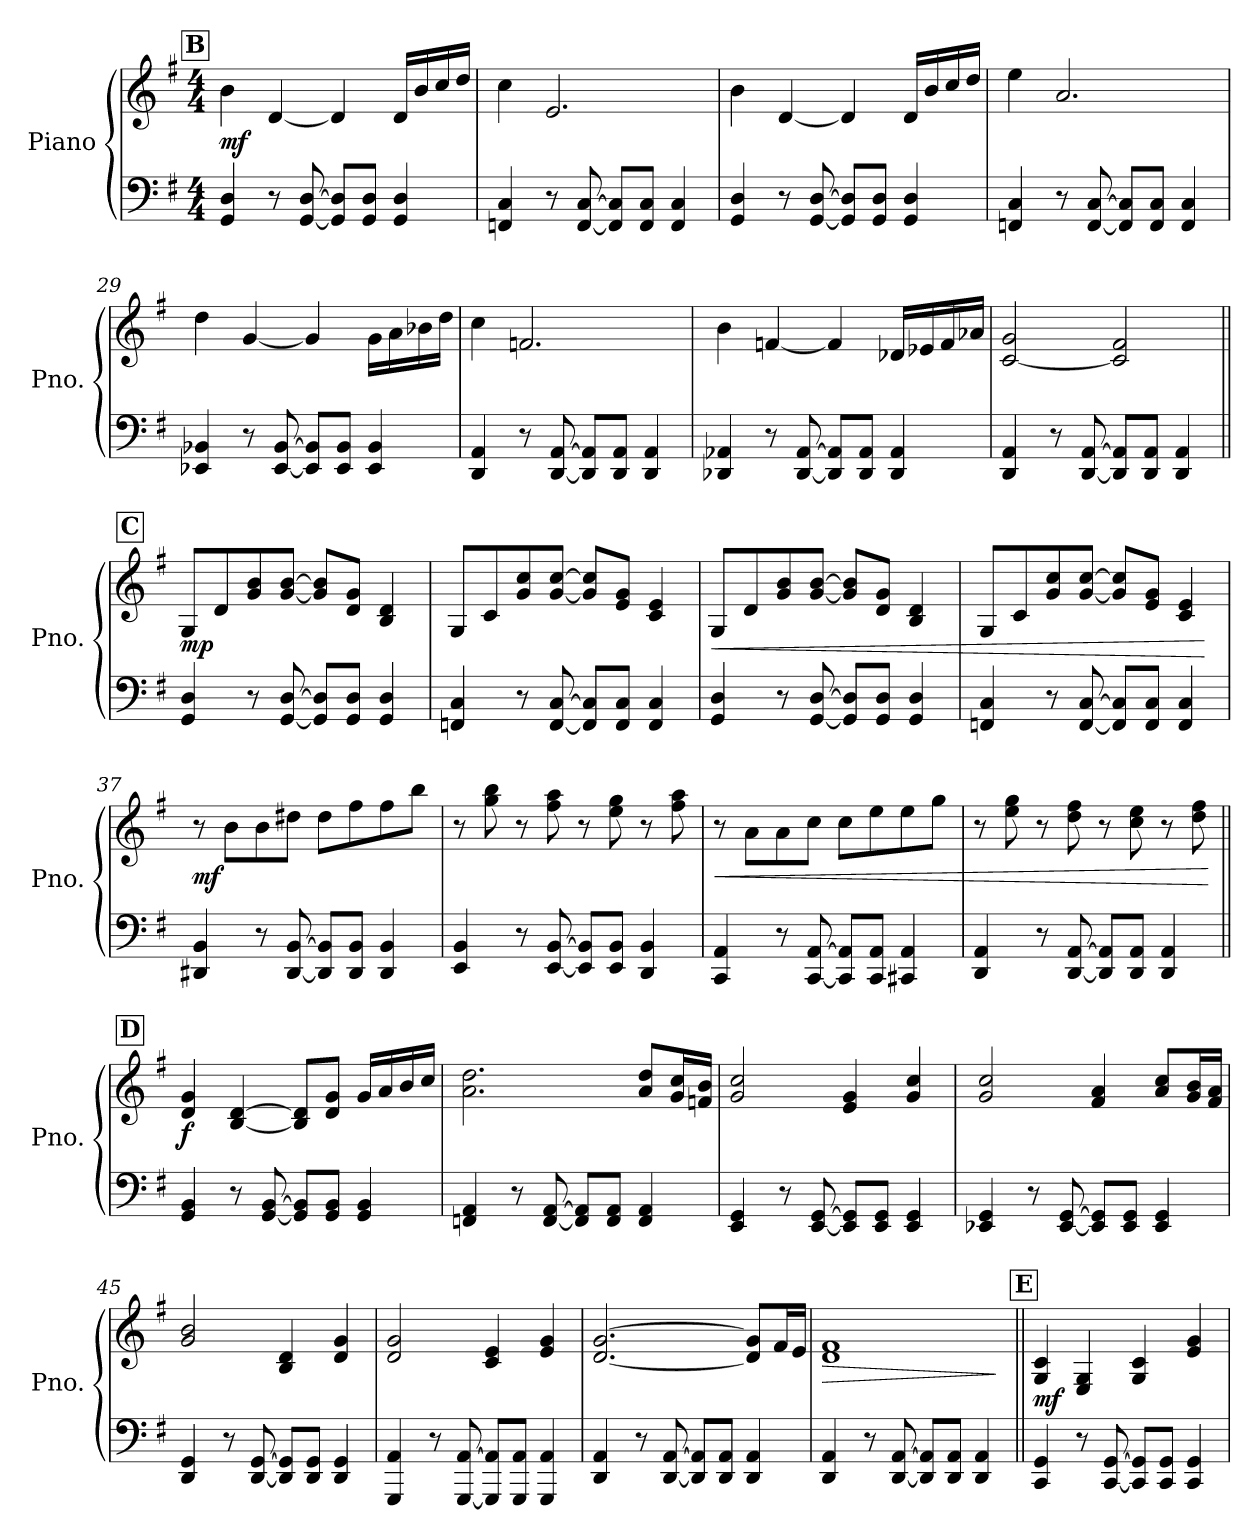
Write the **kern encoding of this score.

**kern	**kern	**dynam
*part1	*part1	*part1
*staff2	*staff1	*staff1/2
*I"Piano	*	*
*I'Pno.	*	*
*clefF4	*clefG2	*
*k[f#]	*k[f#]	*
*M4/4	*M4/4	*
!!LO:REH:place=s1:a:B:fs=14:t=B
=25	=25	=25
!	!	!LO:DY:b
4GG/ 4D/	4b\	mf
8r	[4d/	.
[8GG/ [8D/	.	.
8GG/] 8D/]L	4d/]	.
8GG/ 8D/J	.	.
4GG/ 4D/	16d/LL	.
.	16b/	.
.	16cc/	.
.	16dd/JJ	.
!!LO:PB:g=z
=26	=26	=26
4FFn/ 4C/	4cc\	.
8r	2.e/	.
[8FF/ [8C/	.	.
8FF/] 8C/]L	.	.
8FF/ 8C/J	.	.
4FF/ 4C/	.	.
=27	=27	=27
4GG/ 4D/	4b\	.
8r	[4d/	.
[8GG/ [8D/	.	.
8GG/] 8D/]L	4d/]	.
8GG/ 8D/J	.	.
4GG/ 4D/	16d/LL	.
.	16b/	.
.	16cc/	.
.	16dd/JJ	.
=28	=28	=28
4FFn/ 4C/	4ee\	.
8r	2.a/	.
[8FF/ [8C/	.	.
8FF/] 8C/]L	.	.
8FF/ 8C/J	.	.
4FF/ 4C/	.	.
=29	=29	=29
4EE-X/ 4BB-X/	4dd\	.
8r	[4g/	.
[8EE-/ [8BB-/	.	.
8EE-/] 8BB-/]L	4g/]	.
8EE-/ 8BB-/J	.	.
4EE-/ 4BB-/	16g\LL	.
.	16a\	.
.	16b-X\	.
.	16dd\JJ	.
=30	=30	=30
4DD/ 4AA/	4cc\	.
8r	2.fn/	.
[8DD/ [8AA/	.	.
8DD/] 8AA/]L	.	.
8DD/ 8AA/J	.	.
4DD/ 4AA/	.	.
!!LO:LB:g=z
=31	=31	=31
4DD-X/ 4AA-X/	4b\	.
8r	[4fn/	.
[8DD-/ [8AA-/	.	.
8DD-/] 8AA-/]L	4f/]	.
8DD-/ 8AA-/J	.	.
4DD-/ 4AA-/	16d-X/LL	.
.	16e-X/	.
.	16f/	.
.	16a-X/JJ	.
=32	=32	=32
4DD/ 4AA/	[2c/ 2g/	.
8r	.	.
[8DD/ [8AA/	.	.
8DD/] 8AA/]L	2c/] 2f#/	.
8DD/ 8AA/J	.	.
4DD/ 4AA/	.	.
!!LO:REH:place=s1:a:B:fs=14:t=C
=33||	=33||	=33||
!	!	!LO:DY:b
4GG/ 4D/	8G/L	mp
.	8d/	.
8r	8g/ 8b/	.
[8GG/ [8D/	[8g/ [8b/J	.
8GG/] 8D/]L	8g/] 8b/]L	.
8GG/ 8D/J	8d/ 8g/J	.
4GG/ 4D/	4B/ 4d/	.
=34	=34	=34
4FFn/ 4C/	8G/L	.
.	8c/	.
8r	8g/ 8cc/	.
[8FF/ [8C/	[8g/ [8cc/J	.
8FF/] 8C/]L	8g/] 8cc/]L	.
8FF/ 8C/J	8e/ 8g/J	.
4FF/ 4C/	4c/ 4e/	.
=35	=35	=35
!	!	!LO:HP:b
4GG/ 4D/	8G/L	<
.	8d/	.
8r	8g/ 8b/	.
[8GG/ [8D/	[8g/ [8b/J	.
8GG/] 8D/]L	8g/] 8b/]L	.
8GG/ 8D/J	8d/ 8g/J	.
4GG/ 4D/	4B/ 4d/	.
!!LO:LB:g=z
=36	=36	=36
4FFn/ 4C/	8G/L	.
.	8c/	.
8r	8g/ 8cc/	.
[8FF/ [8C/	[8g/ [8cc/J	.
8FF/] 8C/]L	8g/] 8cc/]L	.
8FF/ 8C/J	8e/ 8g/J	.
4FF/ 4C/	4c/ 4e/	.
.	.	[
=37	=37	=37
!	!	!LO:DY:b
4DD#X/ 4BB/	8r	mf
.	8b\L	.
8r	8b\	.
[8DD#/ [8BB/	8dd#X\J	.
8DD#/] 8BB/]L	8dd#\L	.
8DD#/ 8BB/J	8ff#\	.
4DD#/ 4BB/	8ff#\	.
.	8bb\J	.
=38	=38	=38
4EE/ 4BB/	8r	.
.	8gg\ 8bb\	.
8r	8r	.
[8EE/ [8BB/	8ff#\ 8aa\	.
8EE/] 8BB/]L	8r	.
8EE/ 8BB/J	8ee\ 8gg\	.
4DD/ 4BB/	8r	.
.	8ff#\ 8aa\	.
=39	=39	=39
!	!	!LO:HP:b
4CC/ 4AA/	8r	<
.	8a\L	.
8r	8a\	.
[8CC/ [8AA/	8cc\J	.
8CC/] 8AA/]L	8cc\L	.
8CC/ 8AA/J	8ee\	.
4CC#X/ 4AA/	8ee\	.
.	8gg\J	.
=40	=40	=40
4DD/ 4AA/	8r	.
.	8ee\ 8gg\	.
8r	8r	.
[8DD/ [8AA/	8dd\ 8ff#\	.
8DD/] 8AA/]L	8r	.
8DD/ 8AA/J	8cc\ 8ee\	.
4DD/ 4AA/	8r	.
.	8dd\ 8ff#\	.
.	.	[
!!LO:LB:g=z
!!LO:REH:place=s1:a:B:fs=14:t=D
=41||	=41||	=41||
!	!	!LO:DY:b
4GG/ 4BB/	4d/ 4g/	f
8r	[4B/ [4d/	.
[8GG/ [8BB/	.	.
8GG/] 8BB/]L	8B/] 8d/]L	.
8GG/ 8BB/J	8d/ 8g/J	.
4GG/ 4BB/	16g/LL	.
.	16a/	.
.	16b/	.
.	16cc/JJ	.
=42	=42	=42
4FFn/ 4AA/	2.a\ 2.dd\	.
8r	.	.
[8FF/ [8AA/	.	.
8FF/] 8AA/]L	.	.
8FF/ 8AA/J	.	.
4FF/ 4AA/	8a/ 8dd/L	.
.	16g/ 16cc/L	.
.	16fn/ 16b/JJ	.
=43	=43	=43
4EE/ 4GG/	2g/ 2cc/	.
8r	.	.
[8EE/ [8GG/	.	.
8EE/] 8GG/]L	4e/ 4g/	.
8EE/ 8GG/J	.	.
4EE/ 4GG/	4g/ 4cc/	.
=44	=44	=44
4EE-X/ 4GG/	2g/ 2cc/	.
8r	.	.
[8EE-/ [8GG/	.	.
8EE-/] 8GG/]L	4f#/ 4a/	.
8EE-/ 8GG/J	.	.
4EE-/ 4GG/	8a/ 8cc/L	.
.	16g/ 16b/L	.
.	16f#/ 16a/JJ	.
=45	=45	=45
4DD/ 4GG/	2g/ 2b/	.
8r	.	.
[8DD/ [8GG/	.	.
8DD/] 8GG/]L	4B/ 4d/	.
8DD/ 8GG/J	.	.
4DD/ 4GG/	4d/ 4g/	.
!!LO:LB:g=z
=46	=46	=46
4GGG/ 4AA/	2d/ 2g/	.
8r	.	.
[8GGG/ [8AA/	.	.
8GGG/] 8AA/]L	4c/ 4e/	.
8GGG/ 8AA/J	.	.
4GGG/ 4AA/	4e/ 4g/	.
=47	=47	=47
4DD/ 4AA/	[2.d/ [2.g/	.
8r	.	.
[8DD/ [8AA/	.	.
8DD/] 8AA/]L	.	.
8DD/ 8AA/J	.	.
4DD/ 4AA/	8d/] 8g/]L	.
.	16f#/L	.
.	16e/JJ	.
=48	=48	=48
!	!	!LO:HP:b
4DD/ 4AA/	1d 1f#	>
8r	.	.
[8DD/ [8AA/	.	.
8DD/] 8AA/]L	.	.
8DD/ 8AA/J	.	.
4DD/ 4AA/	.	.
.	.	]
!!LO:REH:place=s1:a:B:fs=14:t=E
=49||	=49||	=49||
!	!	!LO:DY:b
4CC/ 4GG/	4G/ 4c/	mf
8r	4E/ 4G/	.
[8CC/ [8GG/	.	.
8CC/] 8GG/]L	4G/ 4c/	.
8CC/ 8GG/J	.	.
4CC/ 4GG/	4e/ 4g/	.
=	=	=
*-	*-	*-
